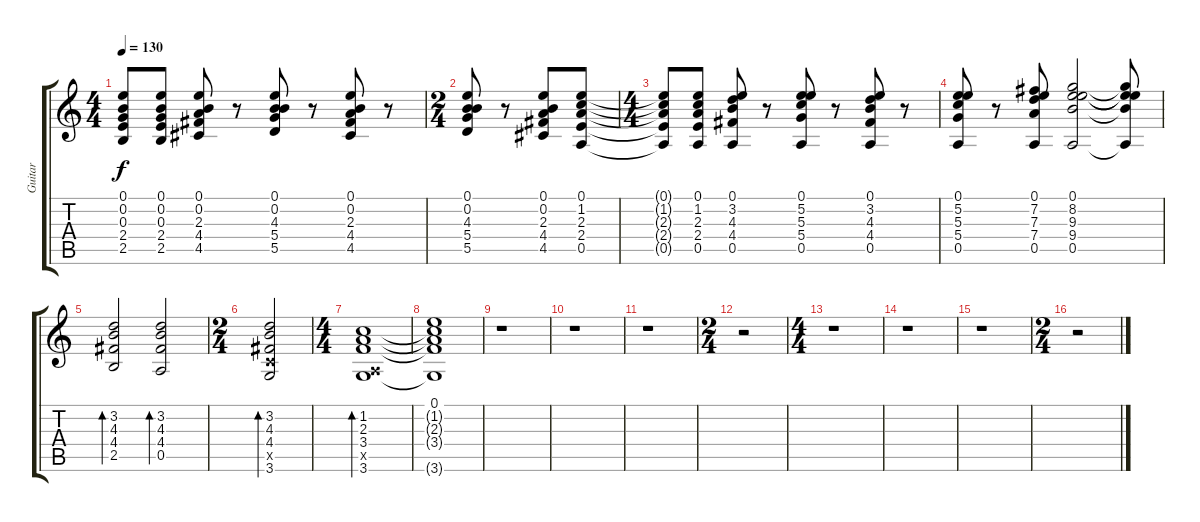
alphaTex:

\track ("Guitar" "Guitar") {instrument acousticguitarsteel}
\staff {score tabs}
\tuning (E4 B3 G3 D3 A2 E2) {hide}
\ts (4 4)
\tempo 130
\clef g2
\ks c
(0.1{t} 0.2{t} 0.3{t} 2.4{t} 2.5{t}).8{dy f} (0.1 0.2 0.3 2.4 2.5).8 (0.1 0.2 2.3 4.4 4.5).8 r.8 (0.1 0.2 4.3 5.4 5.5).8 r.8 (0.1 0.2 2.3 4.4 4.5).8 r.8 |
\ts (2 4)
(0.1 0.2 4.3 5.4 5.5).8 r.8 (0.1 0.2 2.3 4.4 4.5).8 (0.1 1.2 2.3 2.4 0.5).8 |
\ts (4 4)
(0.1{t} 1.2{t} 2.3{t} 2.4{t} 0.5{t}).8 (0.1 1.2 2.3 2.4 0.5).8 (0.1 3.2 4.3 4.4 0.5).8 r.8 (0.1 5.2 5.3 5.4 0.5).8 r.8 (0.1 3.2 4.3 4.4 0.5).8 r.8 |
(0.1 5.2 5.3 5.4 0.5).8 r.8 (0.1 7.2 7.3 7.4 0.5).8 (0.1 8.2 9.3 9.4 0.5).2 (0.1{t} 8.2{t} 9.3{t} 9.4{t} 0.5{t}).8 |
(3.2 4.3 4.4 2.5).2{bd 240} (3.2 4.3 4.4 0.5).2{bd 240} |
\ts (2 4)
(3.2 4.3 4.4 3.5{x} 3.6).2{bd 240} |
\ts (4 4)
(1.2 2.3 3.4 0.5{x} 3.6).1{bd 240} |
(0.1 1.2{t} 2.3{t} 3.4{t} 3.6{t}).1 |
r.1 |
r.1 |
r.1 |
\ts (2 4)
r.2 |
\ts (4 4)
r.1 |
r.1 |
r.1 |
\ts (2 4)
r.2
